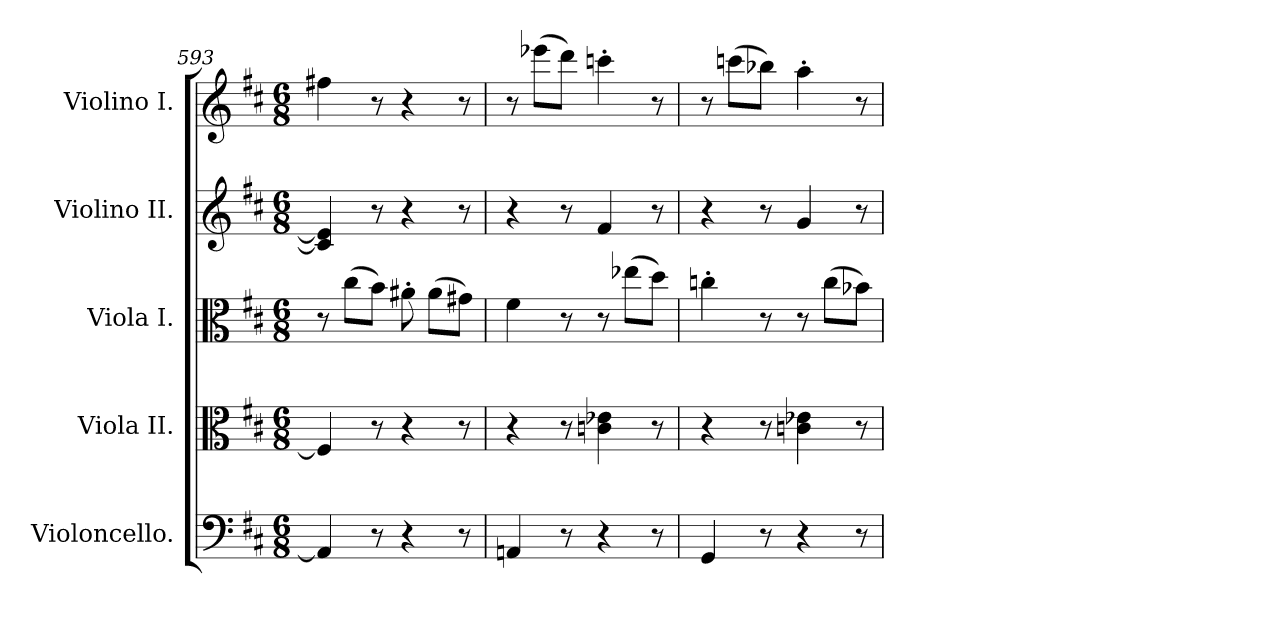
**kern	**kern	**kern	**kern	**kern
*part5	*part4	*part3	*part2	*part1
*staff5	*staff4	*staff3	*staff2	*staff1
*I"Violoncello.	*I"Viola II.	*I"Viola I.	*I"Violino II.	*I"Violino I.
*I'Vc	*I'Vla	*I'Vla	*I'Vln	*I'Vln
*clefF4	*clefC3	*clefC3	*clefG2	*clefG2
*k[f#c#]	*k[f#c#]	*k[f#c#]	*k[f#c#]	*k[f#c#]
*M6/8	*M6/8	*M6/8	*M6/8	*M6/8
=593	=593	=593	=593	=593
4AA#/]	4F#/]	8r	4c#/] 4e/]	4ff#X\
.	.	(>8cc#\L	.	.
8r	8r	8b\J)	8r	8r
4r	4r	8a#X'\	4r	4r
.	.	(>8a#\L	.	.
8r	8r	8g#X\J)	8r	8r
!!LO:LB:g=z
=594	=594	=594	=594	=594
4AAn/	4r	4f#\	4r	8r
.	.	.	.	(>8eee-X\L
8r	8r	8r	8r	8ddd\J)
4r	4cn\ 4e-X\	8r	4f#/	4cccn'\
.	.	(>8ee-X\L	.	.
8r	8r	8dd\J)	8r	8r
=595	=595	=595	=595	=595
4GG/	4r	4ccn'\	4r	8r
.	.	.	.	(>8cccn\L
8r	8r	8r	8r	8bb-X\J)
4r	4cn\ 4e-X\	8r	4g/	4aa'\
.	.	(>8cc\L	.	.
8r	8r	8b-X\J)	8r	8r
=	=	=	=	=
*-	*-	*-	*-	*-
